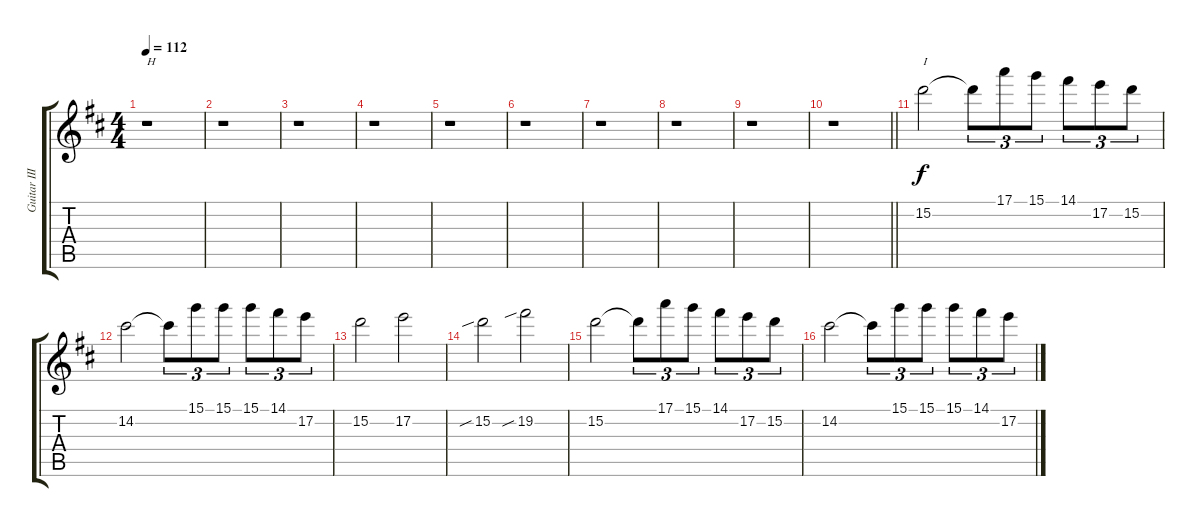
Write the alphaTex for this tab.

\track ("Guitar III" "Guitar III") {instrument overdrivenguitar}
\staff {score tabs}
\tuning (E4 B3 G3 D3 A2 E2) {hide}
\ts (4 4)
\tempo 112
\clef g2
\ks d
r.1{txt "H" dy f} |
r.1 |
r.1 |
r.1 |
r.1 |
r.1 |
r.1 |
r.1 |
r.1 |
\barLineRight lightlight
r.1 |
15.2.2{txt "I"} 15.2{t}.8{tu (3 2)} 17.1.8{tu (3 2)} 15.1.8{tu (3 2)} 14.1.8{tu (3 2)} 17.2.8{tu (3 2)} 15.2.8{tu (3 2)} |
14.2.2 14.2{t}.8{tu (3 2)} 15.1.8{tu (3 2)} 15.1.8{tu (3 2)} 15.1.8{tu (3 2)} 14.1.8{tu (3 2)} 17.2.8{tu (3 2)} |
15.2.2 17.2.2 |
15.2{sib}.2 19.2{sib}.2 |
15.2.2 15.2{t}.8{tu (3 2)} 17.1.8{tu (3 2)} 15.1.8{tu (3 2)} 14.1.8{tu (3 2)} 17.2.8{tu (3 2)} 15.2.8{tu (3 2)} |
14.2.2 14.2{t}.8{tu (3 2)} 15.1.8{tu (3 2)} 15.1.8{tu (3 2)} 15.1.8{tu (3 2)} 14.1.8{tu (3 2)} 17.2.8{tu (3 2)}
